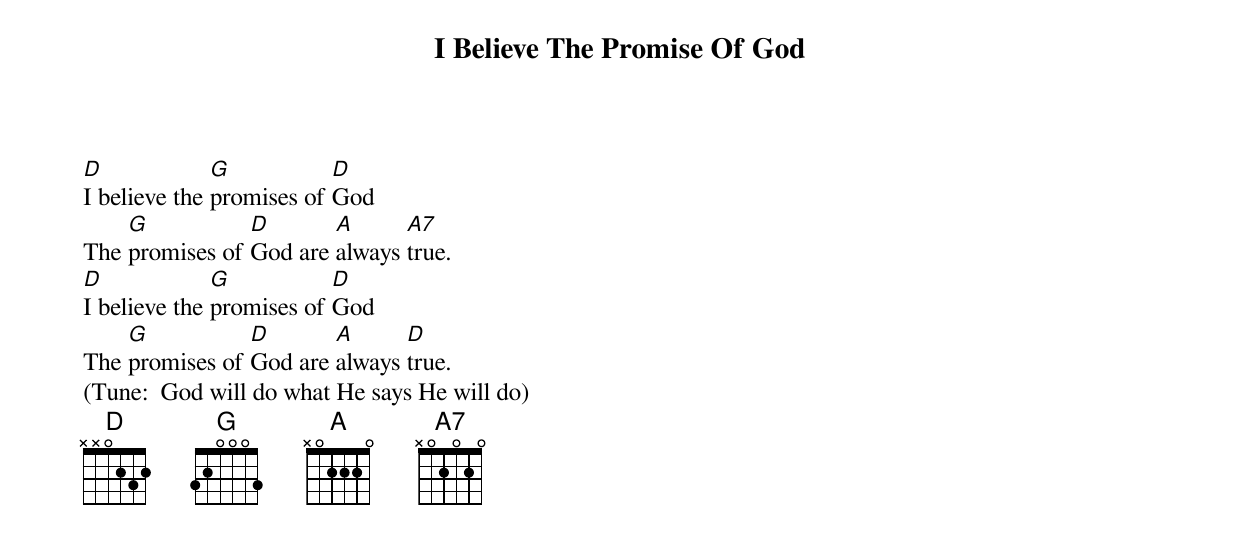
{title: I Believe The Promise Of God}


[D]I believe the [G]promises of [D]God
The [G]promises of [D]God are [A]always [A7]true.
[D]I believe the [G]promises of [D]God
The [G]promises of [D]God are [A]always [D]true.
(Tune:  God will do what He says He will do)
